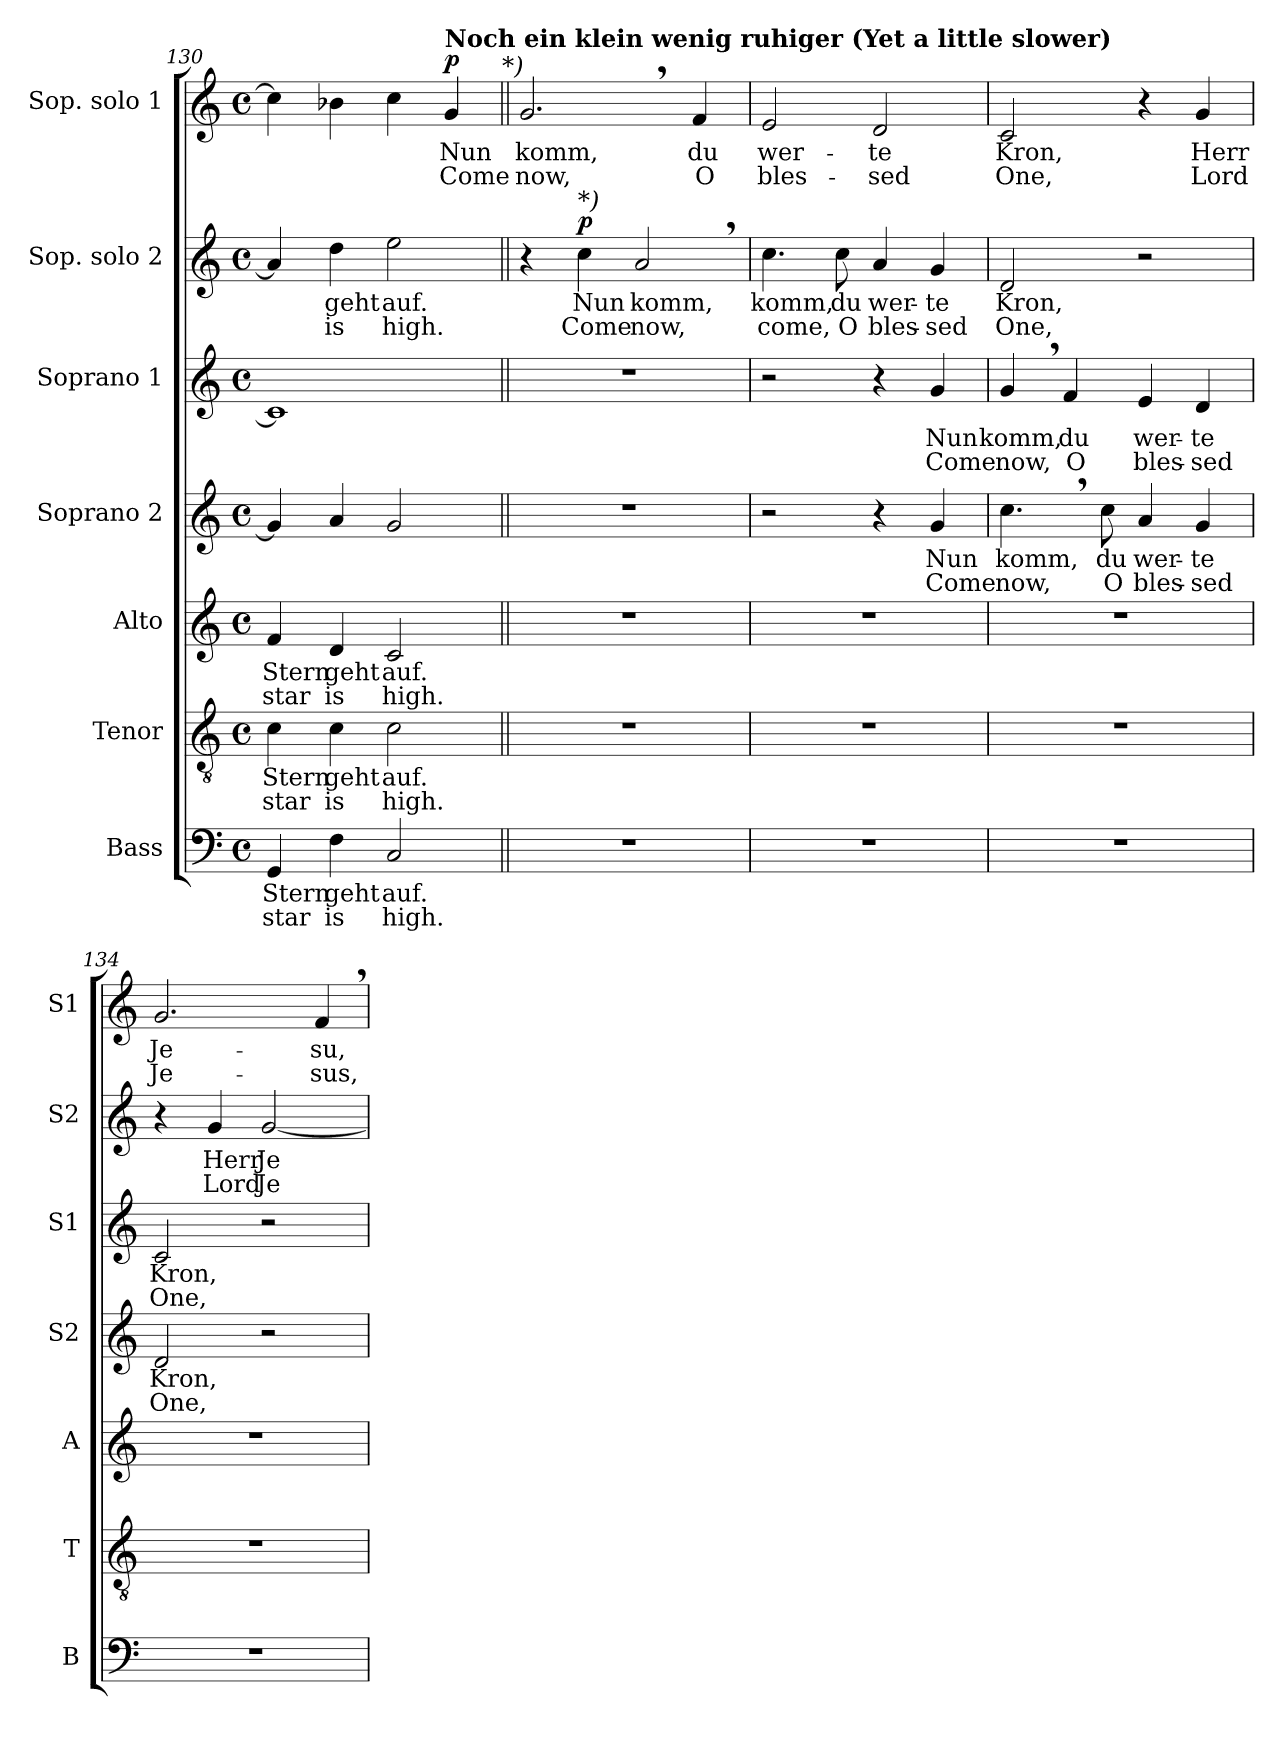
**kern	**text	**text	**kern	**text	**text	**kern	**text	**text	**kern	**text	**text	**kern	**text	**text	**kern	**text	**text	**dynam	**kern	**text	**text	**dynam
*part7	*part7	*part7	*part6	*part6	*part6	*part5	*part5	*part5	*part4	*part4	*part4	*part3	*part3	*part3	*part2	*part2	*part2	*part2	*part1	*part1	*part1	*part1
*staff7	*staff7	*staff7	*staff6	*staff6	*staff6	*staff5	*staff5	*staff5	*staff4	*staff4	*staff4	*staff3	*staff3	*staff3	*staff2	*staff2	*staff2	*staff2	*staff1	*staff1	*staff1	*staff1
*I"Bass	*	*	*I"Tenor	*	*	*I"Alto	*	*	*I"Soprano 2	*	*	*I"Soprano 1	*	*	*I"Sop. solo 2	*	*	*	*I"Sop. solo 1	*	*	*
*I'B	*	*	*I'T	*	*	*I'A	*	*	*I'S2	*	*	*I'S1	*	*	*I'S2	*	*	*	*I'S1	*	*	*
*clefF4	*	*	*clefGv2	*	*	*clefG2	*	*	*clefG2	*	*	*clefG2	*	*	*clefG2	*	*	*	*clefG2	*	*	*
*k[]	*	*	*k[]	*	*	*k[]	*	*	*k[]	*	*	*k[]	*	*	*k[]	*	*	*	*k[]	*	*	*
*C:	*	*	*C:	*	*	*C:	*	*	*C:	*	*	*C:	*	*	*C:	*	*	*	*C:	*	*	*
*M4/4	*	*	*M4/4	*	*	*M4/4	*	*	*M4/4	*	*	*M4/4	*	*	*M4/4	*	*	*	*M4/4	*	*	*
*met(c)	*	*	*met(c)	*	*	*met(c)	*	*	*met(c)	*	*	*met(c)	*	*	*met(c)	*	*	*	*met(c)	*	*	*
=130	=130	=130	=130	=130	=130	=130	=130	=130	=130	=130	=130	=130	=130	=130	=130	=130	=130	=130	=130	=130	=130	=130
!	!LO:LY:b	!LO:LY:b	!	!	!	!	!	!	!	!	!	!	!	!	!	!	!	!	!	!	!	!
!	!	!	!	!LO:LY:b	!LO:LY:b	!	!	!	!	!	!	!	!	!	!	!	!	!	!	!	!	!
!	!	!	!	!	!	!	!LO:LY:b	!LO:LY:b	!	!	!	!	!	!	!	!	!	!	!	!	!	!
4GG/	Stern	star	4c\	Stern	star	4f/	Stern	star	4g/]	.	.	1c]	.	.	4a/]	.	.	.	4cc\]	.	.	.
!	!LO:LY:b	!LO:LY:b	!	!	!	!	!	!	!	!	!	!	!	!	!	!	!	!	!	!	!	!
!	!	!	!	!LO:LY:b	!LO:LY:b	!	!	!	!	!	!	!	!	!	!	!	!	!	!	!	!	!
!	!	!	!	!	!	!	!LO:LY:b	!LO:LY:b	!	!	!	!	!	!	!	!	!	!	!	!	!	!
!	!	!	!	!	!	!	!	!	!	!	!	!	!	!	!	!LO:LY:b	!LO:LY:b	!	!	!	!	!
4F\	geht	is	4c\	geht	is	4d/	geht	is	4a/	.	.	.	.	.	4dd\	geht	is	.	4b-X\	.	.	.
!	!LO:LY:b	!LO:LY:b	!	!	!	!	!	!	!	!	!	!	!	!	!	!	!	!	!	!	!	!
!	!	!	!	!LO:LY:b	!LO:LY:b	!	!	!	!	!	!	!	!	!	!	!	!	!	!	!	!	!
!	!	!	!	!	!	!	!LO:LY:b	!LO:LY:b	!	!	!	!	!	!	!	!	!	!	!	!	!	!
!	!	!	!	!	!	!	!	!	!	!	!	!	!	!	!	!LO:LY:b	!LO:LY:b	!	!	!	!	!
2C/	auf.	high.	2c\	auf.	high.	2c/	auf.	high.	2g/	.	.	.	.	.	2ee\	auf.	high.	.	4cc\	.	.	.
!	!	!	!	!	!	!	!	!	!	!	!	!	!	!	!	!	!	!	!LO:TX:a:B:t=Noch ein klein wenig ruhiger (Yet a little slower)	!	!	!
!	!	!	!	!	!	!	!	!	!	!	!	!	!	!	!	!	!	!	!	!LO:LY:b	!LO:LY:b	!LO:DY:a
.	.	.	.	.	.	.	.	.	.	.	.	.	.	.	.	.	.	.	4g/	Nun	Come	p
!	!	!	!	!	!	!	!	!	!	!	!	!	!	!	!	!	!	!	!LO:TX:a:i:t=*)	!	!	!
=131||	=131||	=131||	=131||	=131||	=131||	=131||	=131||	=131||	=131||	=131||	=131||	=131||	=131||	=131||	=131||	=131||	=131||	=131||	=131||	=131||	=131||	=131||
!	!	!	!	!	!	!	!	!	!	!	!	!	!	!	!	!	!	!	!	!LO:LY:b	!LO:LY:b	!
1r	.	.	1r	.	.	1r	.	.	1r	.	.	1r	.	.	4r	.	.	.	2.g,>/	komm,	now,	.
!	!	!	!	!	!	!	!	!	!	!	!	!	!	!	!LO:TX:a:i:t=*)	!	!	!	!	!	!	!
!	!	!	!	!	!	!	!	!	!	!	!	!	!	!	!	!LO:LY:b	!LO:LY:b	!LO:DY:a	!	!	!	!
.	.	.	.	.	.	.	.	.	.	.	.	.	.	.	4cc\	Nun	Come	p	.	.	.	.
!	!	!	!	!	!	!	!	!	!	!	!	!	!	!	!	!LO:LY:b	!LO:LY:b	!	!	!	!	!
.	.	.	.	.	.	.	.	.	.	.	.	.	.	.	2a,>/	komm,	now,	.	.	.	.	.
!	!	!	!	!	!	!	!	!	!	!	!	!	!	!	!	!	!	!	!	!LO:LY:b	!LO:LY:b	!
.	.	.	.	.	.	.	.	.	.	.	.	.	.	.	.	.	.	.	4f/	du	O	.
=132	=132	=132	=132	=132	=132	=132	=132	=132	=132	=132	=132	=132	=132	=132	=132	=132	=132	=132	=132	=132	=132	=132
!	!	!	!	!	!	!	!	!	!	!	!	!	!	!	!	!LO:LY:b	!LO:LY:b	!	!	!	!	!
!	!	!	!	!	!	!	!	!	!	!	!	!	!	!	!	!	!	!	!	!LO:LY:b	!LO:LY:b	!
1r	.	.	1r	.	.	1r	.	.	2r	.	.	2r	.	.	4.cc\	komm,	come,	.	2e/	wer-	bles-	.
!	!	!	!	!	!	!	!	!	!	!	!	!	!	!	!	!LO:LY:b	!LO:LY:b	!	!	!	!	!
.	.	.	.	.	.	.	.	.	.	.	.	.	.	.	8cc\	du	O	.	.	.	.	.
!	!	!	!	!	!	!	!	!	!	!	!	!	!	!	!	!LO:LY:b	!LO:LY:b	!	!	!	!	!
!	!	!	!	!	!	!	!	!	!	!	!	!	!	!	!	!	!	!	!	!LO:LY:b	!LO:LY:b	!
.	.	.	.	.	.	.	.	.	4r	.	.	4r	.	.	4a/	wer-	bles-	.	2d/	-te	-sed	.
!	!	!	!	!	!	!	!	!	!	!LO:LY:b	!LO:LY:b	!	!	!	!	!	!	!	!	!	!	!
!	!	!	!	!	!	!	!	!	!	!	!	!	!LO:LY:b	!LO:LY:b	!	!	!	!	!	!	!	!
!	!	!	!	!	!	!	!	!	!	!	!	!	!	!	!	!LO:LY:b	!LO:LY:b	!	!	!	!	!
.	.	.	.	.	.	.	.	.	4g/	Nun	Come	4g/	Nun	Come	4g/	-te	-sed	.	.	.	.	.
=133	=133	=133	=133	=133	=133	=133	=133	=133	=133	=133	=133	=133	=133	=133	=133	=133	=133	=133	=133	=133	=133	=133
!	!	!	!	!	!	!	!	!	!	!LO:LY:b	!LO:LY:b	!	!	!	!	!	!	!	!	!	!	!
!	!	!	!	!	!	!	!	!	!	!	!	!	!LO:LY:b	!LO:LY:b	!	!	!	!	!	!	!	!
!	!	!	!	!	!	!	!	!	!	!	!	!	!	!	!	!LO:LY:b	!LO:LY:b	!	!	!	!	!
!	!	!	!	!	!	!	!	!	!	!	!	!	!	!	!	!	!	!	!	!LO:LY:b	!LO:LY:b	!
1r	.	.	1r	.	.	1r	.	.	4.cc,>\	komm,	now,	4g,>/	komm,	now,	2d/	Kron,	One,	.	2c/	Kron,	One,	.
!	!	!	!	!	!	!	!	!	!	!	!	!	!LO:LY:b	!LO:LY:b	!	!	!	!	!	!	!	!
.	.	.	.	.	.	.	.	.	.	.	.	4f/	du	O	.	.	.	.	.	.	.	.
!	!	!	!	!	!	!	!	!	!	!LO:LY:b	!LO:LY:b	!	!	!	!	!	!	!	!	!	!	!
.	.	.	.	.	.	.	.	.	8cc\	du	O	.	.	.	.	.	.	.	.	.	.	.
!	!	!	!	!	!	!	!	!	!	!LO:LY:b	!LO:LY:b	!	!	!	!	!	!	!	!	!	!	!
!	!	!	!	!	!	!	!	!	!	!	!	!	!LO:LY:b	!LO:LY:b	!	!	!	!	!	!	!	!
.	.	.	.	.	.	.	.	.	4a/	wer-	bles-	4e/	wer-	bles-	2r	.	.	.	4r	.	.	.
!	!	!	!	!	!	!	!	!	!	!LO:LY:b	!LO:LY:b	!	!	!	!	!	!	!	!	!	!	!
!	!	!	!	!	!	!	!	!	!	!	!	!	!LO:LY:b	!LO:LY:b	!	!	!	!	!	!	!	!
!	!	!	!	!	!	!	!	!	!	!	!	!	!	!	!	!	!	!	!	!LO:LY:b	!LO:LY:b	!
.	.	.	.	.	.	.	.	.	4g/	-te	-sed	4d/	-te	-sed	.	.	.	.	4g/	Herr	Lord	.
=134	=134	=134	=134	=134	=134	=134	=134	=134	=134	=134	=134	=134	=134	=134	=134	=134	=134	=134	=134	=134	=134	=134
!	!	!	!	!	!	!	!	!	!	!LO:LY:b	!LO:LY:b	!	!	!	!	!	!	!	!	!	!	!
!	!	!	!	!	!	!	!	!	!	!	!	!	!LO:LY:b	!LO:LY:b	!	!	!	!	!	!	!	!
!	!	!	!	!	!	!	!	!	!	!	!	!	!	!	!	!	!	!	!	!LO:LY:b	!LO:LY:b	!
1r	.	.	1r	.	.	1r	.	.	2d/	Kron,	One,	2c/	Kron,	One,	4r	.	.	.	2.g/	Je-	Je-	.
!	!	!	!	!	!	!	!	!	!	!	!	!	!	!	!	!LO:LY:b	!LO:LY:b	!	!	!	!	!
.	.	.	.	.	.	.	.	.	.	.	.	.	.	.	4g/	Herr	Lord	.	.	.	.	.
!	!	!	!	!	!	!	!	!	!	!	!	!	!	!	!	!LO:LY:b	!LO:LY:b	!	!	!	!	!
.	.	.	.	.	.	.	.	.	2r	.	.	2r	.	.	[2g/	Je-	Je-	.	.	.	.	.
!	!	!	!	!	!	!	!	!	!	!	!	!	!	!	!	!	!	!	!	!LO:LY:b	!LO:LY:b	!
.	.	.	.	.	.	.	.	.	.	.	.	.	.	.	.	.	.	.	4f,>/	-su,	-sus,	.
=	=	=	=	=	=	=	=	=	=	=	=	=	=	=	=	=	=	=	=	=	=	=
*-	*-	*-	*-	*-	*-	*-	*-	*-	*-	*-	*-	*-	*-	*-	*-	*-	*-	*-	*-	*-	*-	*-
